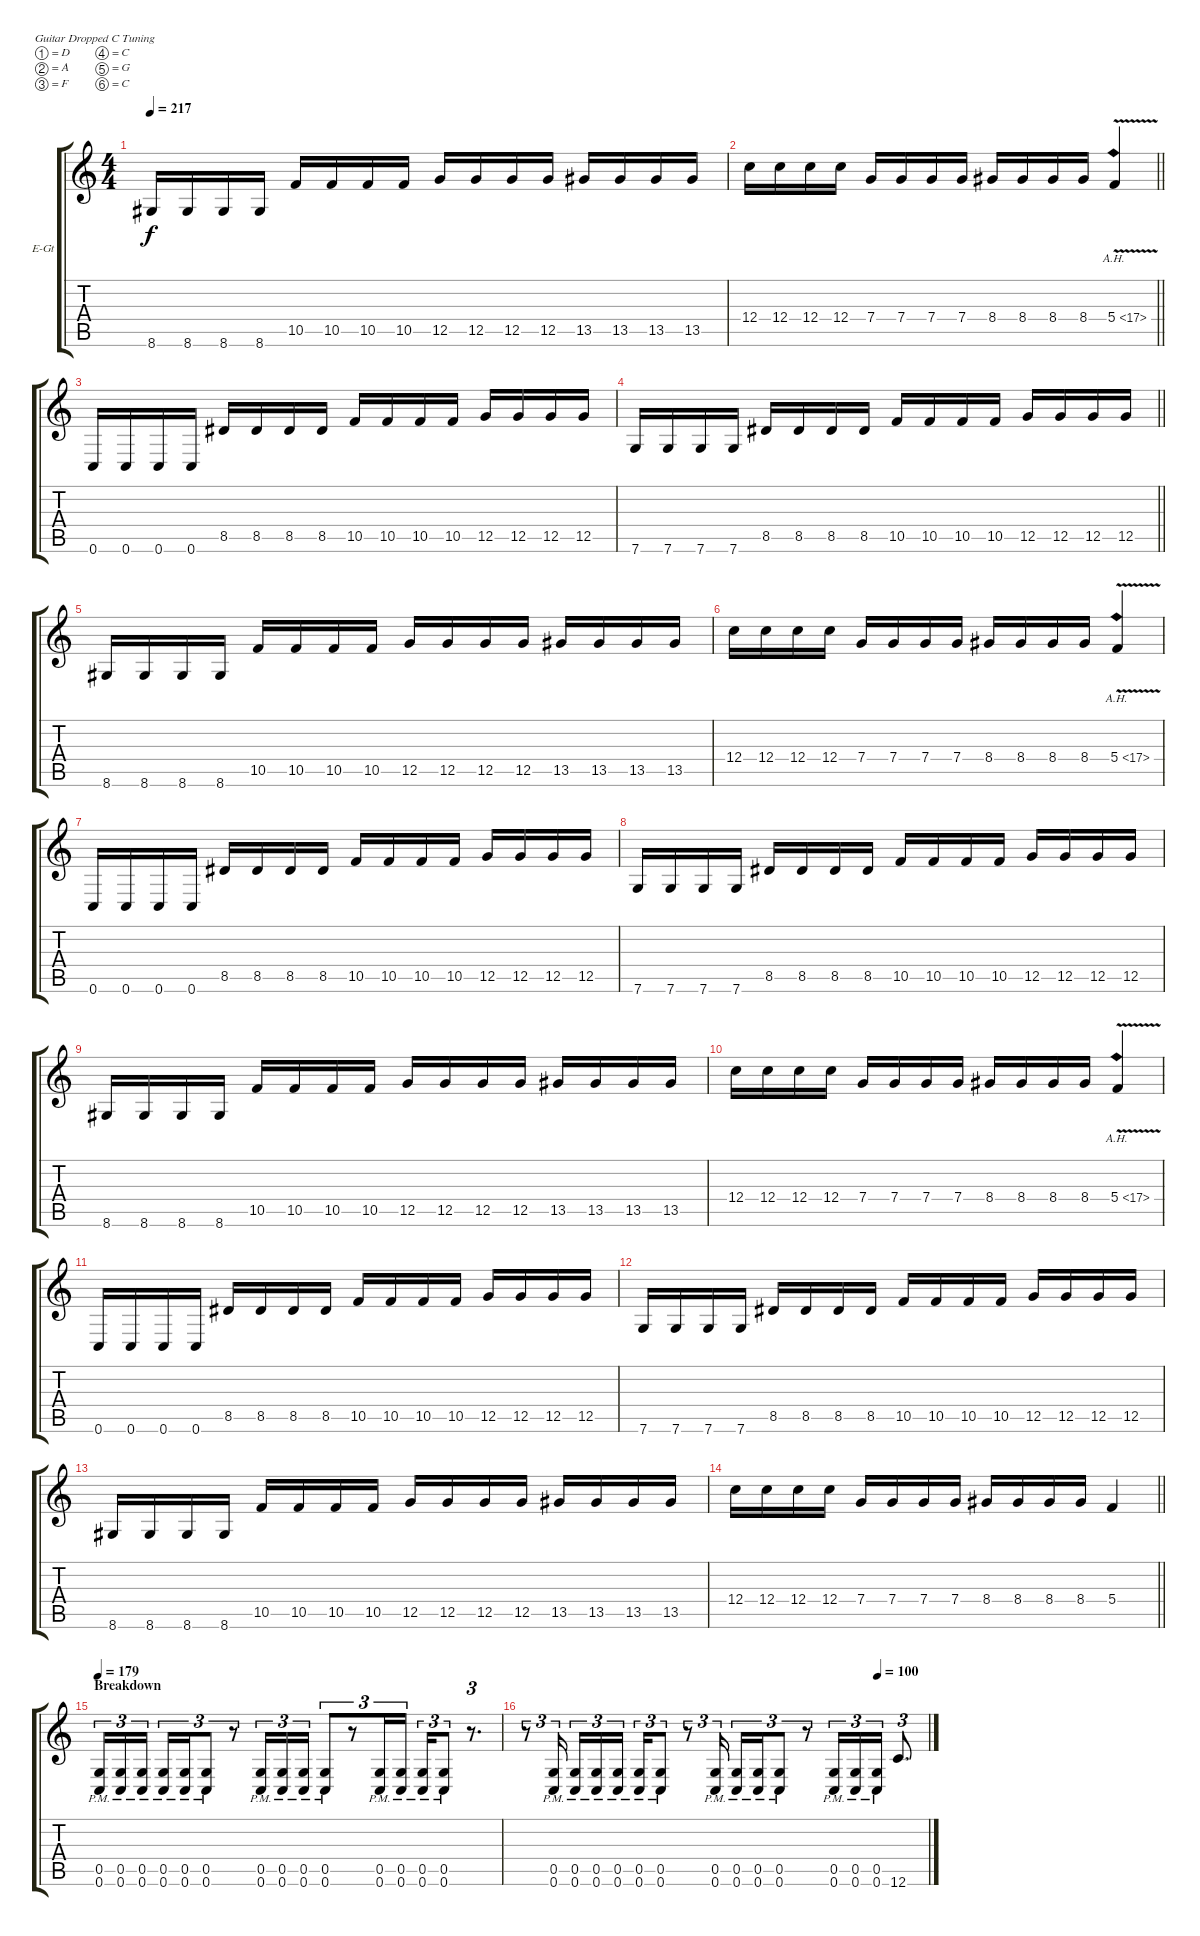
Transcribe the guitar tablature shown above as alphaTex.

\bracketExtendMode groupsimilarinstruments
\firstSystemTrackNameOrientation horizontal
\otherSystemsTrackNameOrientation horizontal
\track ("Left Guitar" "E-Gt") {instrument distortionguitar}
\staff {score tabs}
\tuning (D4 A3 F3 C3 G2 C2)
\ts (4 4)
\tempo 217
\clef g2
\ks c
8.6.16{dy f} 8.6.16 8.6.16 8.6.16 10.5.16 10.5.16 10.5.16 10.5.16 12.5.16 12.5.16 12.5.16 12.5.16 13.5.16 13.5.16 13.5.16 13.5.16 |
\barLineRight lightlight
12.4.16 12.4.16 12.4.16 12.4.16 7.4.16 7.4.16 7.4.16 7.4.16 8.4.16 8.4.16 8.4.16 8.4.16 5.4{ah 12 v}.4 |
0.6.16 0.6.16 0.6.16 0.6.16 8.5.16 8.5.16 8.5.16 8.5.16 10.5.16 10.5.16 10.5.16 10.5.16 12.5.16 12.5.16 12.5.16 12.5.16 |
\barLineRight lightlight
7.6.16 7.6.16 7.6.16 7.6.16 8.5.16 8.5.16 8.5.16 8.5.16 10.5.16 10.5.16 10.5.16 10.5.16 12.5.16 12.5.16 12.5.16 12.5.16 |
8.6.16 8.6.16 8.6.16 8.6.16 10.5.16 10.5.16 10.5.16 10.5.16 12.5.16 12.5.16 12.5.16 12.5.16 13.5.16 13.5.16 13.5.16 13.5.16 |
12.4.16 12.4.16 12.4.16 12.4.16 7.4.16 7.4.16 7.4.16 7.4.16 8.4.16 8.4.16 8.4.16 8.4.16 5.4{ah 12 v}.4 |
0.6.16 0.6.16 0.6.16 0.6.16 8.5.16 8.5.16 8.5.16 8.5.16 10.5.16 10.5.16 10.5.16 10.5.16 12.5.16 12.5.16 12.5.16 12.5.16 |
7.6.16 7.6.16 7.6.16 7.6.16 8.5.16 8.5.16 8.5.16 8.5.16 10.5.16 10.5.16 10.5.16 10.5.16 12.5.16 12.5.16 12.5.16 12.5.16 |
8.6.16 8.6.16 8.6.16 8.6.16 10.5.16 10.5.16 10.5.16 10.5.16 12.5.16 12.5.16 12.5.16 12.5.16 13.5.16 13.5.16 13.5.16 13.5.16 |
12.4.16 12.4.16 12.4.16 12.4.16 7.4.16 7.4.16 7.4.16 7.4.16 8.4.16 8.4.16 8.4.16 8.4.16 5.4{ah 12 v}.4 |
0.6.16 0.6.16 0.6.16 0.6.16 8.5.16 8.5.16 8.5.16 8.5.16 10.5.16 10.5.16 10.5.16 10.5.16 12.5.16 12.5.16 12.5.16 12.5.16 |
7.6.16 7.6.16 7.6.16 7.6.16 8.5.16 8.5.16 8.5.16 8.5.16 10.5.16 10.5.16 10.5.16 10.5.16 12.5.16 12.5.16 12.5.16 12.5.16 |
8.6.16 8.6.16 8.6.16 8.6.16 10.5.16 10.5.16 10.5.16 10.5.16 12.5.16 12.5.16 12.5.16 12.5.16 13.5.16 13.5.16 13.5.16 13.5.16 |
\barLineRight lightlight
12.4.16 12.4.16 12.4.16 12.4.16 7.4.16 7.4.16 7.4.16 7.4.16 8.4.16 8.4.16 8.4.16 8.4.16 5.4.4 |
\section ("" "Breakdown")
\tempo 179
(0.5{pm} 0.6{pm}).16{tu (3 2)} (0.5{pm} 0.6{pm}).16{tu (3 2)} (0.5{pm} 0.6{pm}).16{tu (3 2)} (0.5{pm} 0.6{pm}).16{tu (3 2)} (0.5{pm} 0.6{pm}).16{tu (3 2)} (0.5{pm} 0.6{pm}).8{tu (3 2)} r.8{tu (3 2)} (0.5{pm} 0.6{pm}).16{tu (3 2)} (0.5{pm} 0.6{pm}).16{tu (3 2)} (0.5{pm} 0.6{pm}).16{tu (3 2)} (0.5{pm} 0.6{pm}).8{tu (3 2)} r.8{tu (3 2)} (0.5{pm} 0.6{pm}).16{tu (3 2)} (0.5{pm} 0.6{pm}).16{tu (3 2)} (0.5{pm} 0.6{pm}).16{tu (3 2)} (0.5{pm} 0.6{pm}).8{tu (3 2)} r.8{d tu (3 2)} |
\tempo (100 0.875)
r.8{tu (3 2)} (0.5{pm} 0.6{pm}).16{tu (3 2)} (0.5{pm} 0.6{pm}).16{tu (3 2)} (0.5{pm} 0.6{pm}).16{tu (3 2)} (0.5{pm} 0.6{pm}).16{tu (3 2)} (0.5{pm} 0.6{pm}).16{tu (3 2)} (0.5{pm} 0.6{pm}).8{tu (3 2)} r.8{tu (3 2)} (0.5{pm} 0.6{pm}).16{tu (3 2)} (0.5{pm} 0.6{pm}).16{tu (3 2)} (0.5{pm} 0.6{pm}).16{tu (3 2)} (0.5{pm} 0.6{pm}).8{tu (3 2)} r.8{tu (3 2)} (0.5{pm} 0.6{pm}).16{tu (3 2)} (0.5{pm} 0.6{pm}).16{tu (3 2)} (0.5{pm} 0.6{pm}).16{tu (3 2)} 12.6.8{d tu (3 2)}
